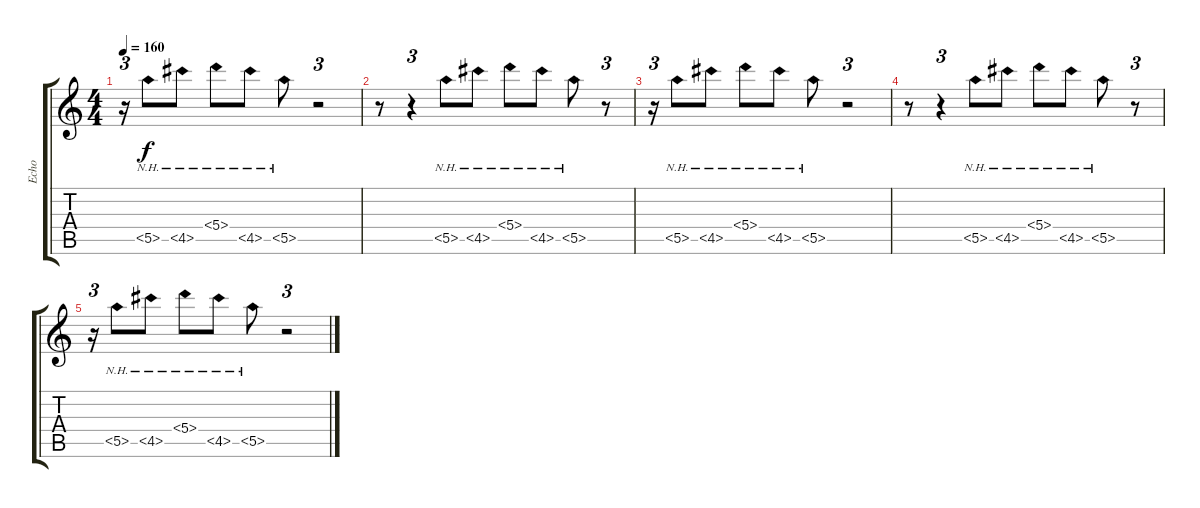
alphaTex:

\track ("Echo" "Echo") {instrument distortionguitar}
\staff {score tabs}
\tuning (E4 B3 G3 D3 A2 E2) {hide}
\ts (4 4)
\tempo 160
\clef g2
\ks c
r.16{tu (3 2) dy f} 5.5{nh}.8 4.5{nh}.8 5.4{nh}.8 4.5{nh}.8 5.5{nh}.8 r.2{tu (3 2)} |
r.8{volume 2} r.4{tu (3 2)} 5.5{nh}.8 4.5{nh}.8 5.4{nh}.8 4.5{nh}.8 5.5{nh}.8 r.8{tu (3 2)} |
r.16{tu (3 2)} 5.5{nh}.8 4.5{nh}.8 5.4{nh}.8 4.5{nh}.8 5.5{nh}.8 r.2{tu (3 2)} |
r.8 r.4{tu (3 2) volume 1} 5.5{nh}.8 4.5{nh}.8 5.4{nh}.8 4.5{nh}.8 5.5{nh}.8 r.8{tu (3 2)} |
r.16{tu (3 2)} 5.5{nh}.8 4.5{nh}.8 5.4{nh}.8 4.5{nh}.8 5.5{nh}.8 r.2{tu (3 2)}
